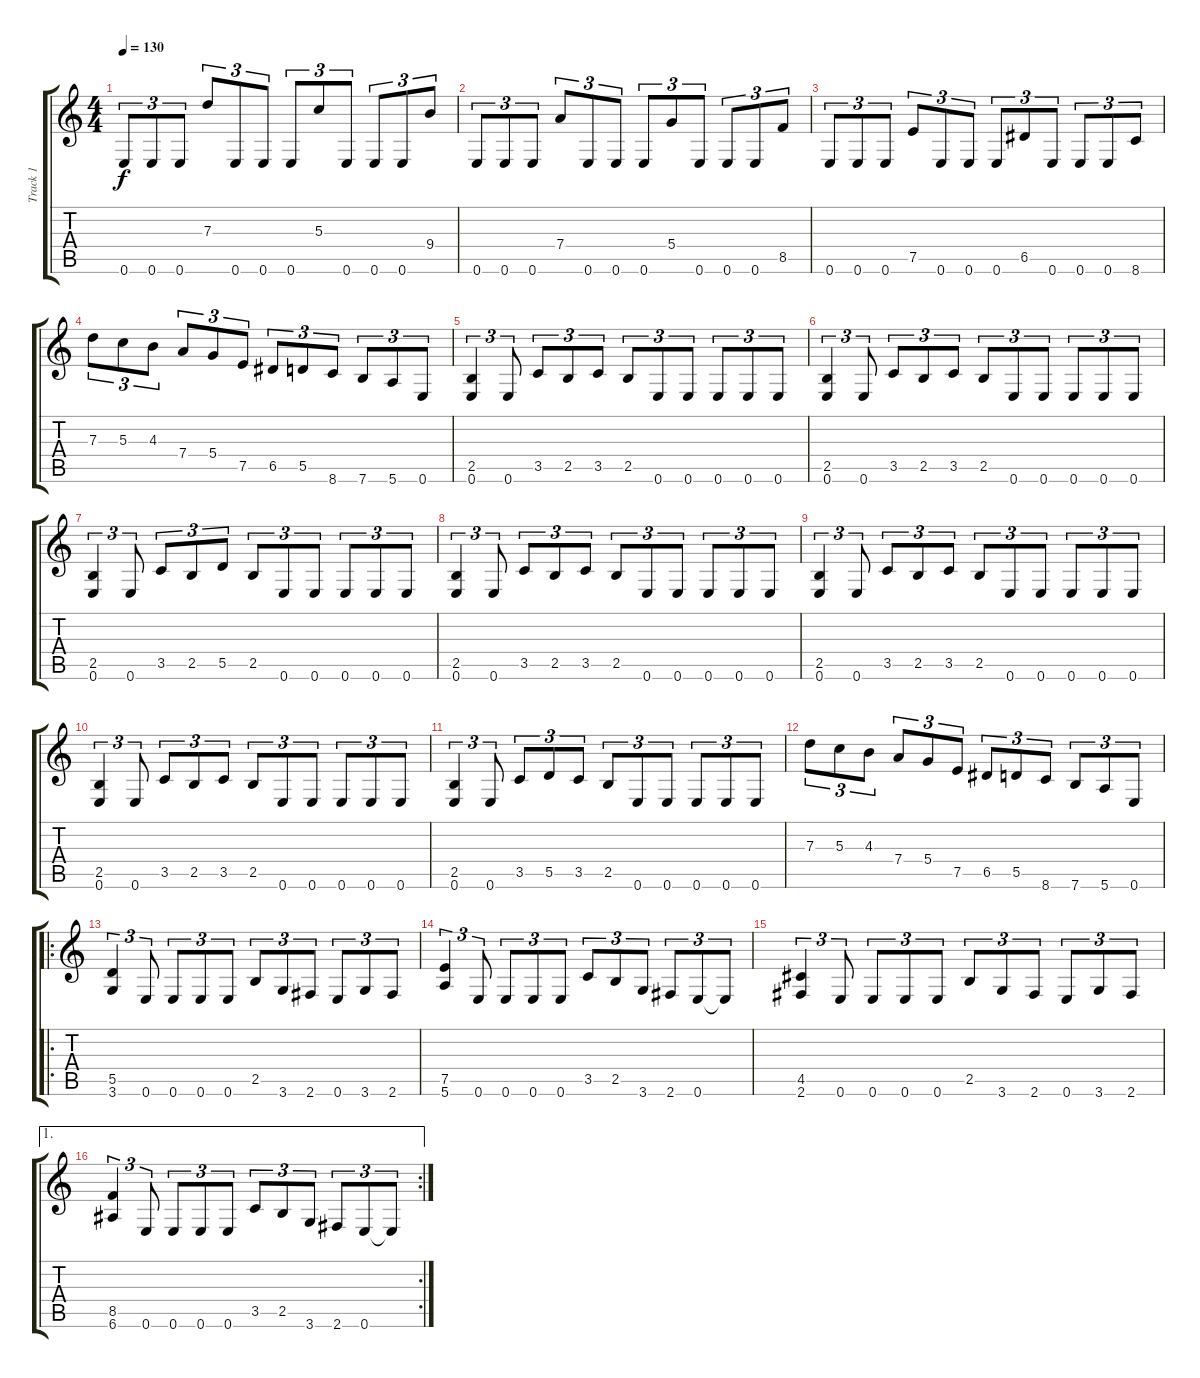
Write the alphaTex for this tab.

\track ("Track 1" "Track 1") {instrument distortionguitar}
\staff {score tabs}
\tuning (E4 B3 G3 D3 A2 E2) {hide}
\ts (4 4)
\tempo 130
\clef g2
\ks c
0.6.8{tu (3 2) dy f instrument distortionguitar} 0.6.8{tu (3 2)} 0.6.8{tu (3 2)} 7.3.8{tu (3 2)} 0.6.8{tu (3 2)} 0.6.8{tu (3 2)} 0.6.8{tu (3 2)} 5.3.8{tu (3 2)} 0.6.8{tu (3 2)} 0.6.8{tu (3 2)} 0.6.8{tu (3 2)} 9.4.8{tu (3 2)} |
0.6.8{tu (3 2)} 0.6.8{tu (3 2)} 0.6.8{tu (3 2)} 7.4.8{tu (3 2)} 0.6.8{tu (3 2)} 0.6.8{tu (3 2)} 0.6.8{tu (3 2)} 5.4.8{tu (3 2)} 0.6.8{tu (3 2)} 0.6.8{tu (3 2)} 0.6.8{tu (3 2)} 8.5.8{tu (3 2)} |
0.6.8{tu (3 2)} 0.6.8{tu (3 2)} 0.6.8{tu (3 2)} 7.5.8{tu (3 2)} 0.6.8{tu (3 2)} 0.6.8{tu (3 2)} 0.6.8{tu (3 2)} 6.5.8{tu (3 2)} 0.6.8{tu (3 2)} 0.6.8{tu (3 2)} 0.6.8{tu (3 2)} 8.6.8{tu (3 2)} |
7.3.8{tu (3 2)} 5.3.8{tu (3 2)} 4.3.8{tu (3 2)} 7.4.8{tu (3 2)} 5.4.8{tu (3 2)} 7.5.8{tu (3 2)} 6.5.8{tu (3 2)} 5.5.8{tu (3 2)} 8.6.8{tu (3 2)} 7.6.8{tu (3 2)} 5.6.8{tu (3 2)} 0.6.8{tu (3 2)} |
(2.5 0.6).4{tu (3 2)} 0.6.8{tu (3 2)} 3.5.8{tu (3 2)} 2.5.8{tu (3 2)} 3.5.8{tu (3 2)} 2.5.8{tu (3 2)} 0.6.8{tu (3 2)} 0.6.8{tu (3 2)} 0.6.8{tu (3 2)} 0.6.8{tu (3 2)} 0.6.8{tu (3 2)} |
(2.5 0.6).4{tu (3 2)} 0.6.8{tu (3 2)} 3.5.8{tu (3 2)} 2.5.8{tu (3 2)} 3.5.8{tu (3 2)} 2.5.8{tu (3 2)} 0.6.8{tu (3 2)} 0.6.8{tu (3 2)} 0.6.8{tu (3 2)} 0.6.8{tu (3 2)} 0.6.8{tu (3 2)} |
(2.5 0.6).4{tu (3 2)} 0.6.8{tu (3 2)} 3.5.8{tu (3 2)} 2.5.8{tu (3 2)} 5.5.8{tu (3 2)} 2.5.8{tu (3 2)} 0.6.8{tu (3 2)} 0.6.8{tu (3 2)} 0.6.8{tu (3 2)} 0.6.8{tu (3 2)} 0.6.8{tu (3 2)} |
(2.5 0.6).4{tu (3 2)} 0.6.8{tu (3 2)} 3.5.8{tu (3 2)} 2.5.8{tu (3 2)} 3.5.8{tu (3 2)} 2.5.8{tu (3 2)} 0.6.8{tu (3 2)} 0.6.8{tu (3 2)} 0.6.8{tu (3 2)} 0.6.8{tu (3 2)} 0.6.8{tu (3 2)} |
(2.5 0.6).4{tu (3 2)} 0.6.8{tu (3 2)} 3.5.8{tu (3 2)} 2.5.8{tu (3 2)} 3.5.8{tu (3 2)} 2.5.8{tu (3 2)} 0.6.8{tu (3 2)} 0.6.8{tu (3 2)} 0.6.8{tu (3 2)} 0.6.8{tu (3 2)} 0.6.8{tu (3 2)} |
(2.5 0.6).4{tu (3 2)} 0.6.8{tu (3 2)} 3.5.8{tu (3 2)} 2.5.8{tu (3 2)} 3.5.8{tu (3 2)} 2.5.8{tu (3 2)} 0.6.8{tu (3 2)} 0.6.8{tu (3 2)} 0.6.8{tu (3 2)} 0.6.8{tu (3 2)} 0.6.8{tu (3 2)} |
(2.5 0.6).4{tu (3 2)} 0.6.8{tu (3 2)} 3.5.8{tu (3 2)} 5.5.8{tu (3 2)} 3.5.8{tu (3 2)} 2.5.8{tu (3 2)} 0.6.8{tu (3 2)} 0.6.8{tu (3 2)} 0.6.8{tu (3 2)} 0.6.8{tu (3 2)} 0.6.8{tu (3 2)} |
7.3.8{tu (3 2)} 5.3.8{tu (3 2)} 4.3.8{tu (3 2)} 7.4.8{tu (3 2)} 5.4.8{tu (3 2)} 7.5.8{tu (3 2)} 6.5.8{tu (3 2)} 5.5.8{tu (3 2)} 8.6.8{tu (3 2)} 7.6.8{tu (3 2)} 5.6.8{tu (3 2)} 0.6.8{tu (3 2)} |
\ro
(5.5 3.6).4{tu (3 2)} 0.6.8{tu (3 2)} 0.6.8{tu (3 2)} 0.6.8{tu (3 2)} 0.6.8{tu (3 2)} 2.5.8{tu (3 2)} 3.6.8{tu (3 2)} 2.6.8{tu (3 2)} 0.6.8{tu (3 2)} 3.6.8{tu (3 2)} 2.6.8{tu (3 2)} |
(7.5 5.6).4{tu (3 2)} 0.6.8{tu (3 2)} 0.6.8{tu (3 2)} 0.6.8{tu (3 2)} 0.6.8{tu (3 2)} 3.5.8{tu (3 2)} 2.5.8{tu (3 2)} 3.6.8{tu (3 2)} 2.6.8{tu (3 2)} 0.6.8{tu (3 2)} 0.6{t}.8{tu (3 2)} |
(4.5 2.6).4{tu (3 2)} 0.6.8{tu (3 2)} 0.6.8{tu (3 2)} 0.6.8{tu (3 2)} 0.6.8{tu (3 2)} 2.5.8{tu (3 2)} 3.6.8{tu (3 2)} 2.6.8{tu (3 2)} 0.6.8{tu (3 2)} 3.6.8{tu (3 2)} 2.6.8{tu (3 2)} |
\ae 1
\rc 2
(8.5 6.6).4{tu (3 2)} 0.6.8{tu (3 2)} 0.6.8{tu (3 2)} 0.6.8{tu (3 2)} 0.6.8{tu (3 2)} 3.5.8{tu (3 2)} 2.5.8{tu (3 2)} 3.6.8{tu (3 2)} 2.6.8{tu (3 2)} 0.6.8{tu (3 2)} 0.6{t}.8{tu (3 2)}
